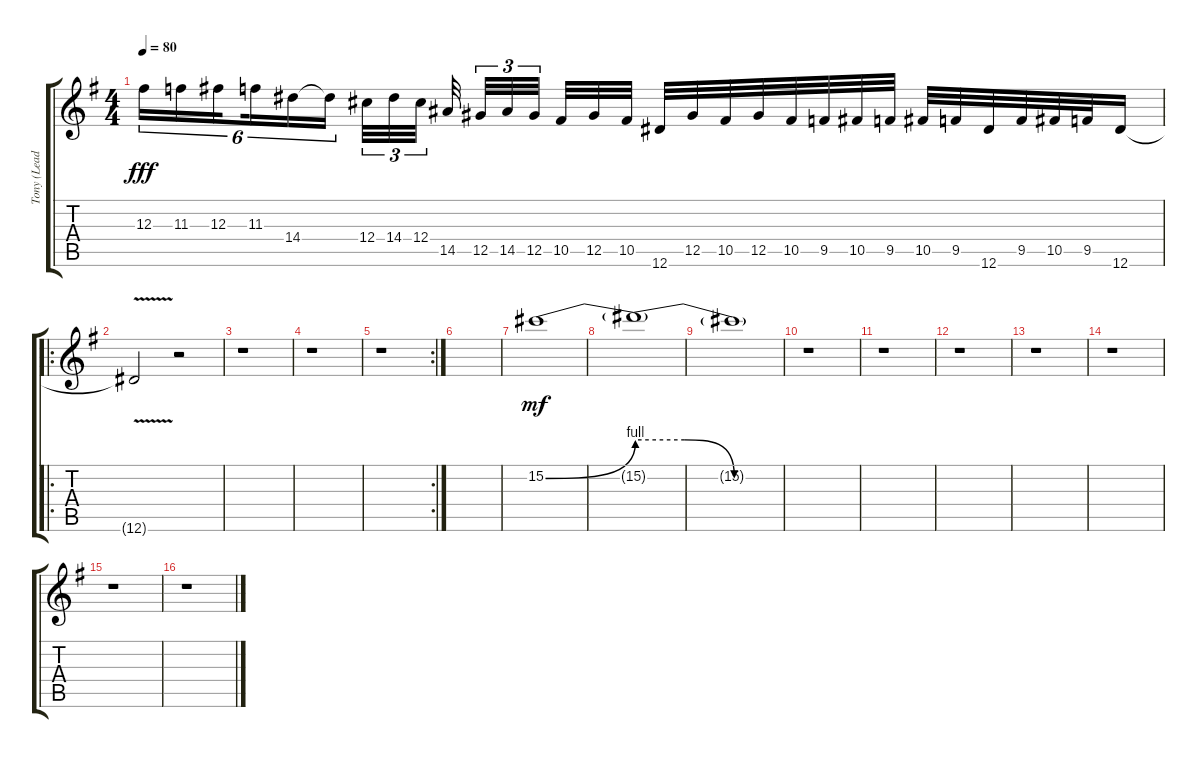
\track ("Tony (Lead)" "Tony (Lead") {instrument overdrivenguitar}
\staff {score tabs}
\tuning (Eb4 Bb3 Gb3 Db3 Ab2 Eb2) {hide}
\ts (4 4)
\tempo 80
\clef g2
\ks g
12.3.16{tu (6 4) dy fff} 11.3.16{tu (6 4)} 12.3.16{tu (6 4) beam splitsecondary} 11.3.16{tu (6 4)} 14.4.16{tu (6 4)} 14.4{t}.16{tu (6 4)} 12.4.32{tu (3 2)} 14.4.32{tu (3 2)} 12.4.32{tu (3 2) beam splitsecondary} 14.5.32{beam splitsecondary} 12.5.32{tu (3 2)} 14.5.32{tu (3 2)} 12.5.32{tu (3 2) beam splitsecondary} 10.5.32 12.5.32 10.5.32 12.6.32 12.5.32 10.5.32 12.5.32 10.5.32 9.5.32 10.5.32 9.5.32 10.5.32 9.5.32 12.6.32 9.5.32 10.5.32 9.5.32 12.6.16 |
\ro
12.6{v t}.2 r.2 |
r.1 |
r.1 |
\rc 2
r.1 |
|
15.2{be (bend 0 0 60 4)}.1{dy mf} |
15.2{be (custom 0 4 20 4 40 0 60 0) t}.1 |
15.2{t}.1 |
r.1 |
r.1 |
r.1 |
r.1 |
r.1 |
r.1 |
r.1
